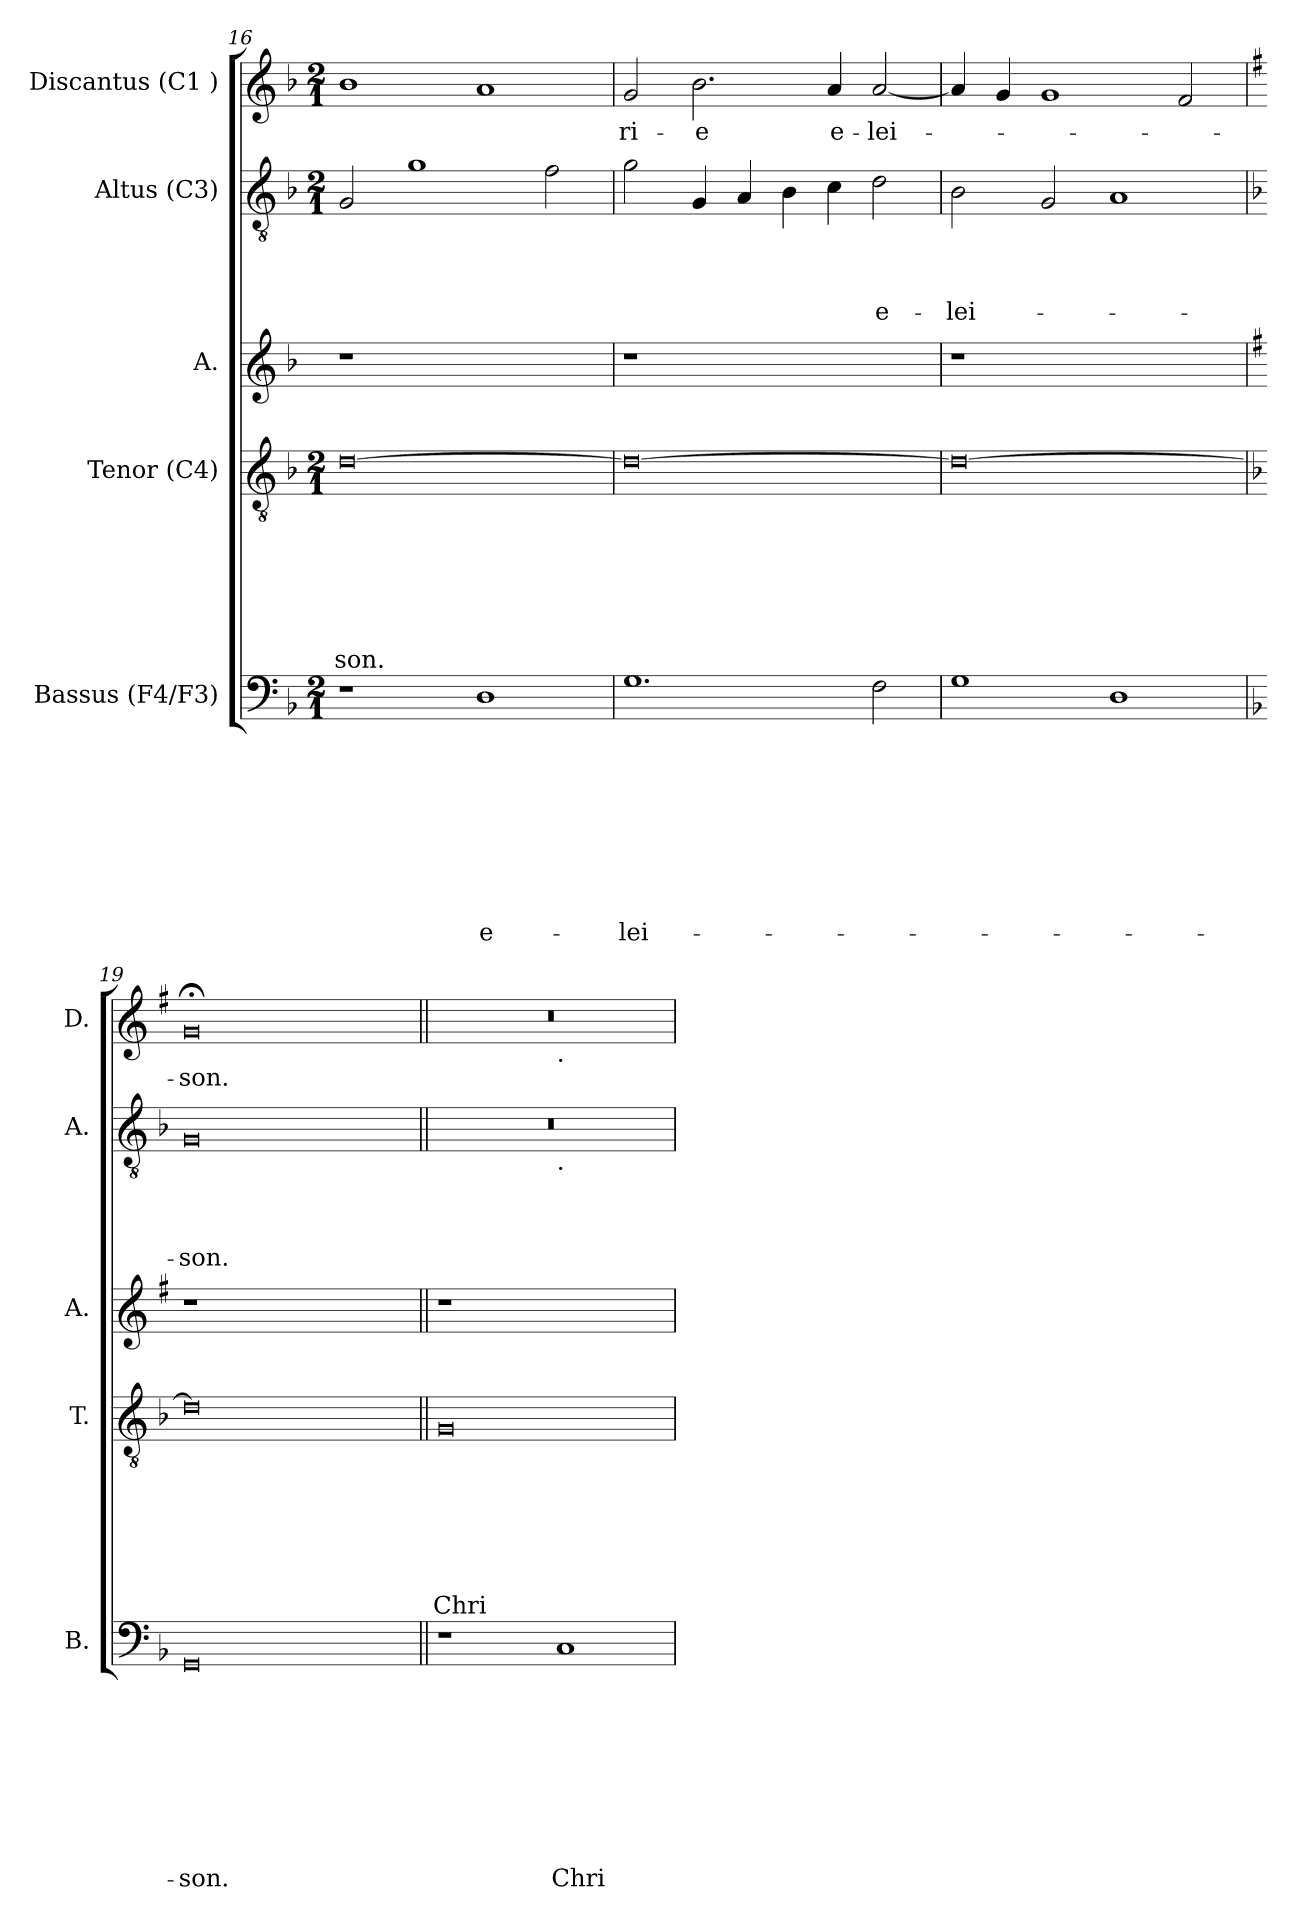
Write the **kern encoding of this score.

**kern	**text	**text	**text	**text	**text	**text	**text	**text	**text	**kern	**text	**text	**text	**text	**text	**text	**text	**kern	**kern	**text	**text	**text	**text	**kern	**text
*part5	*part5	*part5	*part5	*part5	*part5	*part5	*part5	*part5	*part5	*part4	*part4	*part4	*part4	*part4	*part4	*part4	*part4	*part3	*part2	*part2	*part2	*part2	*part2	*part1	*part1
*staff5	*staff5	*staff5	*staff5	*staff5	*staff5	*staff5	*staff5	*staff5	*staff5	*staff4	*staff4	*staff4	*staff4	*staff4	*staff4	*staff4	*staff4	*staff3	*staff2	*staff2	*staff2	*staff2	*staff2	*staff1	*staff1
*I"Bassus (F4/F3)	*	*	*	*	*	*	*	*	*	*I"Tenor (C4)	*	*	*	*	*	*	*	*I"A.	*I"Altus (C3)	*	*	*	*	*I"Discantus (C1 )	*
*I'B.	*	*	*	*	*	*	*	*	*	*I'T.	*	*	*	*	*	*	*	*I'A.	*I'A.	*	*	*	*	*I'D.	*
*clefF4	*	*	*	*	*	*	*	*	*	*clefGv2	*	*	*	*	*	*	*	*clefG2	*clefGv2	*	*	*	*	*clefG2	*
*k[b-]	*	*	*	*	*	*	*	*	*	*k[b-]	*	*	*	*	*	*	*	*k[b-]	*k[b-]	*	*	*	*	*k[b-]	*
*F:	*	*	*	*	*	*	*	*	*	*F:	*	*	*	*	*	*	*	*F:	*F:	*	*	*	*	*F:	*
*M2/1	*	*	*	*	*	*	*	*	*	*M2/1	*	*	*	*	*	*	*	*	*M2/1	*	*	*	*	*M2/1	*
=16	=16	=16	=16	=16	=16	=16	=16	=16	=16	=16	=16	=16	=16	=16	=16	=16	=16	=16	=16	=16	=16	=16	=16	=16	=16
!	!	!	!	!	!	!	!	!	!	!	!	!	!	!	!	!	!LO:LY:b	!	!	!	!	!	!	!	!
1r	.	.	.	.	.	.	.	.	.	[<0d	.	.	.	.	.	.	-son.	1r	2G/	.	.	.	.	1b-	.
.	.	.	.	.	.	.	.	.	.	.	.	.	.	.	.	.	.	.	1g	.	.	.	.	.	.
!	!	!	!	!	!	!	!	!	!LO:LY:b:rj	!	!	!	!	!	!	!	!	!	!	!	!	!	!	!	!
1D	.	.	.	.	.	.	.	.	e-	.	.	.	.	.	.	.	.	1ryy	.	.	.	.	.	1a	.
.	.	.	.	.	.	.	.	.	.	.	.	.	.	.	.	.	.	.	2f\	.	.	.	.	.	.
!!LO:LB:g=z
=17	=17	=17	=17	=17	=17	=17	=17	=17	=17	=17	=17	=17	=17	=17	=17	=17	=17	=17	=17	=17	=17	=17	=17	=17	=17
!	!	!	!	!	!	!	!	!	!LO:LY:b	!	!	!	!	!	!	!	!	!	!	!	!	!	!	!	!LO:LY:b
1.G	.	.	.	.	.	.	.	.	-lei-	0d_	.	.	.	.	.	.	.	1r	2g\	.	.	.	.	2g/	-ri-
!	!	!	!	!	!	!	!	!	!	!	!	!	!	!	!	!	!	!	!	!	!	!	!	!	!LO:LY:b
.	.	.	.	.	.	.	.	.	.	.	.	.	.	.	.	.	.	.	4G/	.	.	.	.	2.b-\	-e
.	.	.	.	.	.	.	.	.	.	.	.	.	.	.	.	.	.	.	4A/	.	.	.	.	.	.
.	.	.	.	.	.	.	.	.	.	.	.	.	.	.	.	.	.	1ryy	4B-\	.	.	.	.	.	.
!	!	!	!	!	!	!	!	!	!	!	!	!	!	!	!	!	!	!	!	!	!	!	!	!	!LO:LY:b
.	.	.	.	.	.	.	.	.	.	.	.	.	.	.	.	.	.	.	4c\	.	.	.	.	4a/	e-
!	!	!	!	!	!	!	!	!	!	!	!	!	!	!	!	!	!	!	!	!	!	!	!LO:LY:b	!	!LO:LY:b
2F\	.	.	.	.	.	.	.	.	.	.	.	.	.	.	.	.	.	.	2d\	.	.	.	-e-	[<2a/	-lei-
=18	=18	=18	=18	=18	=18	=18	=18	=18	=18	=18	=18	=18	=18	=18	=18	=18	=18	=18	=18	=18	=18	=18	=18	=18	=18
!	!	!	!	!	!	!	!	!	!	!	!	!	!	!	!	!	!	!	!	!	!	!	!LO:LY:b	!	!
1G	.	.	.	.	.	.	.	.	.	0d_	.	.	.	.	.	.	.	1r	2B-\	.	.	.	-lei-	4a/]	.
.	.	.	.	.	.	.	.	.	.	.	.	.	.	.	.	.	.	.	.	.	.	.	.	4g/	.
.	.	.	.	.	.	.	.	.	.	.	.	.	.	.	.	.	.	.	2G/	.	.	.	.	1g	.
1D	.	.	.	.	.	.	.	.	.	.	.	.	.	.	.	.	.	1ryy	1A	.	.	.	.	.	.
.	.	.	.	.	.	.	.	.	.	.	.	.	.	.	.	.	.	.	.	.	.	.	.	2f/	.
=19	=19	=19	=19	=19	=19	=19	=19	=19	=19	=19	=19	=19	=19	=19	=19	=19	=19	=19	=19	=19	=19	=19	=19	=19	=19
*	*	*	*	*	*	*	*	*	*	*	*	*	*	*	*	*	*	*k[f#]	*	*	*	*	*	*k[f#]	*
*	*	*	*	*	*	*	*	*	*	*	*	*	*	*	*	*	*	*G:	*	*	*	*	*	*G:	*
!	!	!	!	!	!	!	!	!	!LO:LY:b	!	!	!	!	!	!	!	!	!	!	!	!	!	!LO:LY:b	!	!LO:LY:b
0GG	.	.	.	.	.	.	.	.	-son.	0d]	.	.	.	.	.	.	.	1r	0G	.	.	.	-son.	0g;	-son.
.	.	.	.	.	.	.	.	.	.	.	.	.	.	.	.	.	.	1ryy	.	.	.	.	.	.	.
=20||	=20||	=20||	=20||	=20||	=20||	=20||	=20||	=20||	=20||	=20||	=20||	=20||	=20||	=20||	=20||	=20||	=20||	=20||	=20||	=20||	=20||	=20||	=20||	=20||	=20||
!	!	!	!	!	!	!	!	!	!	!	!	!	!	!	!	!	!LO:LY:b	!	!	!	!	!	!	!	!
*	*	*	*	*	*	*	*	*	*	*	*	*	*	*	*	*	*	*	*^	*	*	*	*	*^	*
1r	.	.	.	.	.	.	.	.	.	0G	.	.	.	.	.	.	Chri-	1r	0r	1ryy	.	.	.	.	0r	1ryy	.
!	!	!	!	!	!	!	!	!	!	!	!	!	!	!	!	!	!	!	!	!	!	!	!	!	!	!LO:TX:b:t=.	!
!	!	!	!	!	!	!	!	!	!	!	!	!	!	!	!	!	!	!	!	!LO:TX:b:t=.	!	!	!	!	!	!	!
!	!	!	!	!	!	!	!	!	!LO:LY:b	!	!	!	!	!	!	!	!	!	!	!	!	!	!	!	!	!	!
1C	.	.	.	.	.	.	.	.	Chri-	.	.	.	.	.	.	.	.	1ryy	.	1ryy	.	.	.	.	.	1ryy	.
*	*	*	*	*	*	*	*	*	*	*	*	*	*	*	*	*	*	*	*v	*v	*	*	*	*	*	*	*
*	*	*	*	*	*	*	*	*	*	*	*	*	*	*	*	*	*	*	*	*	*	*	*	*v	*v	*
=	=	=	=	=	=	=	=	=	=	=	=	=	=	=	=	=	=	=	=	=	=	=	=	=	=
*-	*-	*-	*-	*-	*-	*-	*-	*-	*-	*-	*-	*-	*-	*-	*-	*-	*-	*-	*-	*-	*-	*-	*-	*-	*-
